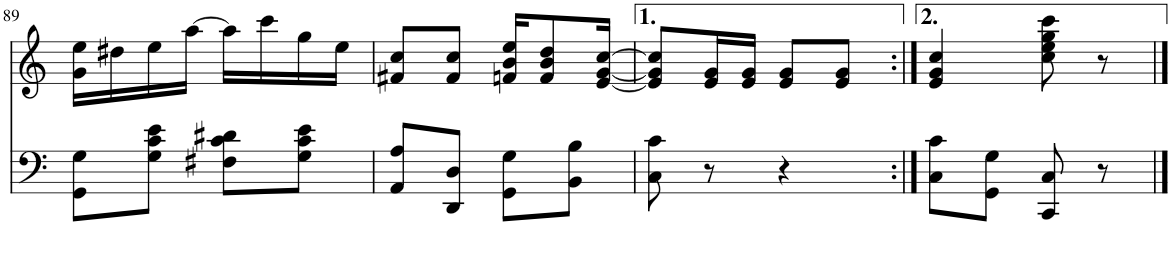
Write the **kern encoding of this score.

**kern	**kern
*part1	*part1
*staff2	*staff1
*I"Piano	*
*I'Pno.	*
!!LO:PB:g=z
*clefF4	*clefG2
*k[]	*k[]
*M2/4	*M2/4
=89	=89
8GG\ 8G\L	16g\ 16ee\LL
.	16dd#X\
8G\ 8c\ 8e\J	16ee\
.	[16aa\JJ
8F#X\ 8c\ 8d#X\L	16aa\LL]
.	16ccc\
8G\ 8c\ 8e\J	16gg\
.	16ee\JJ
=90	=90
8AA/ 8A/L	8f#X/ 8cc/L
8DD/ 8D/J	8f#/ 8cc/J
8GG\ 8G\L	16fn/ 16b/ 16ee/KL
.	8f/ 8b/ 8dd/
8BB\ 8B\J	.
.	[16e/ [16g/ [16cc/Jk
=91	=91
8C\ 8c\	8e/] 8g/] 8cc/]L
8r	16e/ 16g/L
.	16e/ 16g/JJ
4r	8e/ 8g/L
.	8e/ 8g/J
=92:|!	=92:|!
8C\ 8c\L	4e/ 4g/ 4cc/
8GG\ 8G\J	.
8CC/ 8C/	8cc\ 8ee\ 8gg\ 8ccc\
8r	8r
==	==
*-	*-
